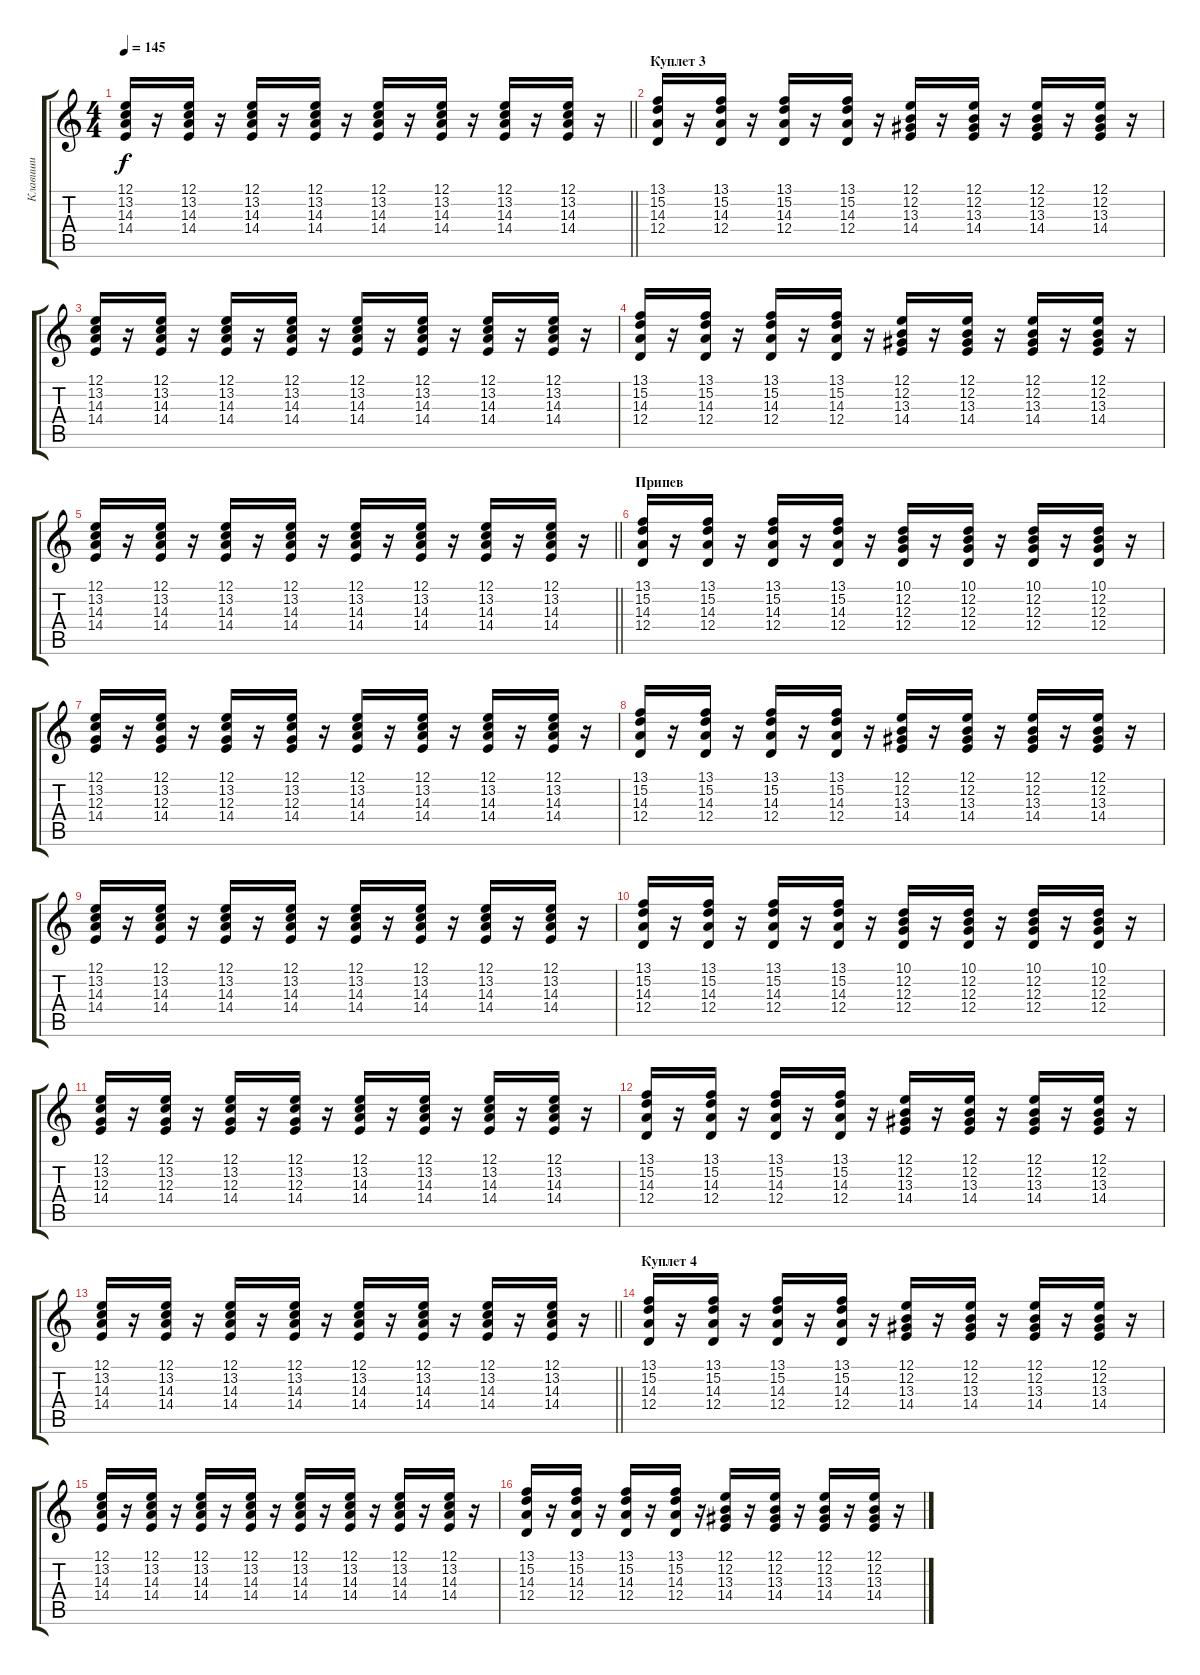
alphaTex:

\track ("Клавиши" "Клавиши") {instrument electricgrandpiano}
\staff {score tabs}
\tuning (E4 B3 G3 D3 A2 E2) {hide}
\ts (4 4)
\tempo 145
\clef g2
\barLineRight lightlight
\ks c
(12.1 13.2 14.3 14.4).16{dy f} r.16 (12.1 13.2 14.3 14.4).16 r.16 (12.1 13.2 14.3 14.4).16 r.16 (12.1 13.2 14.3 14.4).16 r.16 (12.1 13.2 14.3 14.4).16 r.16 (12.1 13.2 14.3 14.4).16 r.16 (12.1 13.2 14.3 14.4).16 r.16 (12.1 13.2 14.3 14.4).16 r.16 |
\section ("" "Куплет 3")
(13.1 15.2 14.3 12.4).16 r.16 (13.1 15.2 14.3 12.4).16 r.16 (13.1 15.2 14.3 12.4).16 r.16 (13.1 15.2 14.3 12.4).16 r.16 (12.1 12.2 13.3 14.4).16 r.16 (12.1 12.2 13.3 14.4).16 r.16 (12.1 12.2 13.3 14.4).16 r.16 (12.1 12.2 13.3 14.4).16 r.16 |
(12.1 13.2 14.3 14.4).16 r.16 (12.1 13.2 14.3 14.4).16 r.16 (12.1 13.2 14.3 14.4).16 r.16 (12.1 13.2 14.3 14.4).16 r.16 (12.1 13.2 14.3 14.4).16 r.16 (12.1 13.2 14.3 14.4).16 r.16 (12.1 13.2 14.3 14.4).16 r.16 (12.1 13.2 14.3 14.4).16 r.16 |
(13.1 15.2 14.3 12.4).16 r.16 (13.1 15.2 14.3 12.4).16 r.16 (13.1 15.2 14.3 12.4).16 r.16 (13.1 15.2 14.3 12.4).16 r.16 (12.1 12.2 13.3 14.4).16 r.16 (12.1 12.2 13.3 14.4).16 r.16 (12.1 12.2 13.3 14.4).16 r.16 (12.1 12.2 13.3 14.4).16 r.16 |
\barLineRight lightlight
(12.1 13.2 14.3 14.4).16 r.16 (12.1 13.2 14.3 14.4).16 r.16 (12.1 13.2 14.3 14.4).16 r.16 (12.1 13.2 14.3 14.4).16 r.16 (12.1 13.2 14.3 14.4).16 r.16 (12.1 13.2 14.3 14.4).16 r.16 (12.1 13.2 14.3 14.4).16 r.16 (12.1 13.2 14.3 14.4).16 r.16 |
\section ("" "Припев")
(13.1 15.2 14.3 12.4).16 r.16 (13.1 15.2 14.3 12.4).16 r.16 (13.1 15.2 14.3 12.4).16 r.16 (13.1 15.2 14.3 12.4).16 r.16 (10.1 12.2 12.3 12.4).16 r.16 (10.1 12.2 12.3 12.4).16 r.16 (10.1 12.2 12.3 12.4).16 r.16 (10.1 12.2 12.3 12.4).16 r.16 |
(12.1 13.2 12.3 14.4).16 r.16 (12.1 13.2 12.3 14.4).16 r.16 (12.1 13.2 12.3 14.4).16 r.16 (12.1 13.2 12.3 14.4).16 r.16 (12.1 13.2 14.3 14.4).16 r.16 (12.1 13.2 14.3 14.4).16 r.16 (12.1 13.2 14.3 14.4).16 r.16 (12.1 13.2 14.3 14.4).16 r.16 |
(13.1 15.2 14.3 12.4).16 r.16 (13.1 15.2 14.3 12.4).16 r.16 (13.1 15.2 14.3 12.4).16 r.16 (13.1 15.2 14.3 12.4).16 r.16 (12.1 12.2 13.3 14.4).16 r.16 (12.1 12.2 13.3 14.4).16 r.16 (12.1 12.2 13.3 14.4).16 r.16 (12.1 12.2 13.3 14.4).16 r.16 |
(12.1 13.2 14.3 14.4).16 r.16 (12.1 13.2 14.3 14.4).16 r.16 (12.1 13.2 14.3 14.4).16 r.16 (12.1 13.2 14.3 14.4).16 r.16 (12.1 13.2 14.3 14.4).16 r.16 (12.1 13.2 14.3 14.4).16 r.16 (12.1 13.2 14.3 14.4).16 r.16 (12.1 13.2 14.3 14.4).16 r.16 |
(13.1 15.2 14.3 12.4).16 r.16 (13.1 15.2 14.3 12.4).16 r.16 (13.1 15.2 14.3 12.4).16 r.16 (13.1 15.2 14.3 12.4).16 r.16 (10.1 12.2 12.3 12.4).16 r.16 (10.1 12.2 12.3 12.4).16 r.16 (10.1 12.2 12.3 12.4).16 r.16 (10.1 12.2 12.3 12.4).16 r.16 |
(12.1 13.2 12.3 14.4).16 r.16 (12.1 13.2 12.3 14.4).16 r.16 (12.1 13.2 12.3 14.4).16 r.16 (12.1 13.2 12.3 14.4).16 r.16 (12.1 13.2 14.3 14.4).16 r.16 (12.1 13.2 14.3 14.4).16 r.16 (12.1 13.2 14.3 14.4).16 r.16 (12.1 13.2 14.3 14.4).16 r.16 |
(13.1 15.2 14.3 12.4).16 r.16 (13.1 15.2 14.3 12.4).16 r.16 (13.1 15.2 14.3 12.4).16 r.16 (13.1 15.2 14.3 12.4).16 r.16 (12.1 12.2 13.3 14.4).16 r.16 (12.1 12.2 13.3 14.4).16 r.16 (12.1 12.2 13.3 14.4).16 r.16 (12.1 12.2 13.3 14.4).16 r.16 |
\barLineRight lightlight
(12.1 13.2 14.3 14.4).16 r.16 (12.1 13.2 14.3 14.4).16 r.16 (12.1 13.2 14.3 14.4).16 r.16 (12.1 13.2 14.3 14.4).16 r.16 (12.1 13.2 14.3 14.4).16 r.16 (12.1 13.2 14.3 14.4).16 r.16 (12.1 13.2 14.3 14.4).16 r.16 (12.1 13.2 14.3 14.4).16 r.16 |
\section ("" "Куплет 4")
(13.1 15.2 14.3 12.4).16 r.16 (13.1 15.2 14.3 12.4).16 r.16 (13.1 15.2 14.3 12.4).16 r.16 (13.1 15.2 14.3 12.4).16 r.16 (12.1 12.2 13.3 14.4).16 r.16 (12.1 12.2 13.3 14.4).16 r.16 (12.1 12.2 13.3 14.4).16 r.16 (12.1 12.2 13.3 14.4).16 r.16 |
(12.1 13.2 14.3 14.4).16 r.16 (12.1 13.2 14.3 14.4).16 r.16 (12.1 13.2 14.3 14.4).16 r.16 (12.1 13.2 14.3 14.4).16 r.16 (12.1 13.2 14.3 14.4).16 r.16 (12.1 13.2 14.3 14.4).16 r.16 (12.1 13.2 14.3 14.4).16 r.16 (12.1 13.2 14.3 14.4).16 r.16 |
(13.1 15.2 14.3 12.4).16 r.16 (13.1 15.2 14.3 12.4).16 r.16 (13.1 15.2 14.3 12.4).16 r.16 (13.1 15.2 14.3 12.4).16 r.16 (12.1 12.2 13.3 14.4).16 r.16 (12.1 12.2 13.3 14.4).16 r.16 (12.1 12.2 13.3 14.4).16 r.16 (12.1 12.2 13.3 14.4).16 r.16
